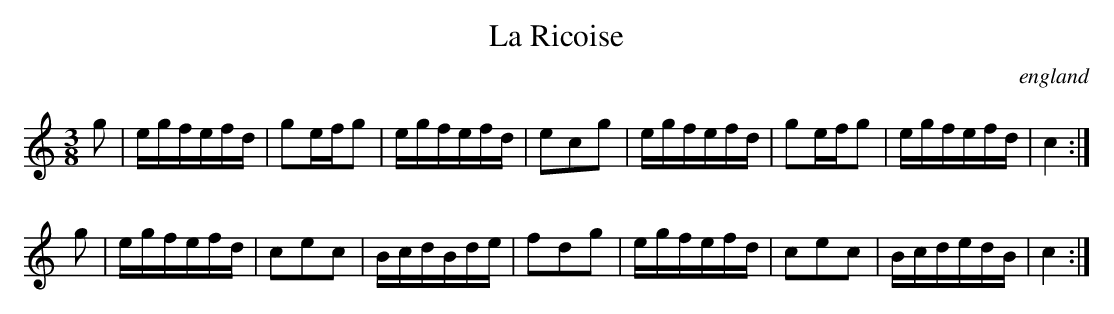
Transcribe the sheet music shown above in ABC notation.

X:1
T: La Ricoise
O:england
M:3/8
L:1/16
K:C
g2|egfefd|g2efg2|egfefd|e2c2g2|\
egfefd|g2efg2|egfefd|c4:|
g2|egfefd|c2e2c2|BcdBde|f2d2g2|\
egfefd|c2e2c2|BcdedB|c4:|
